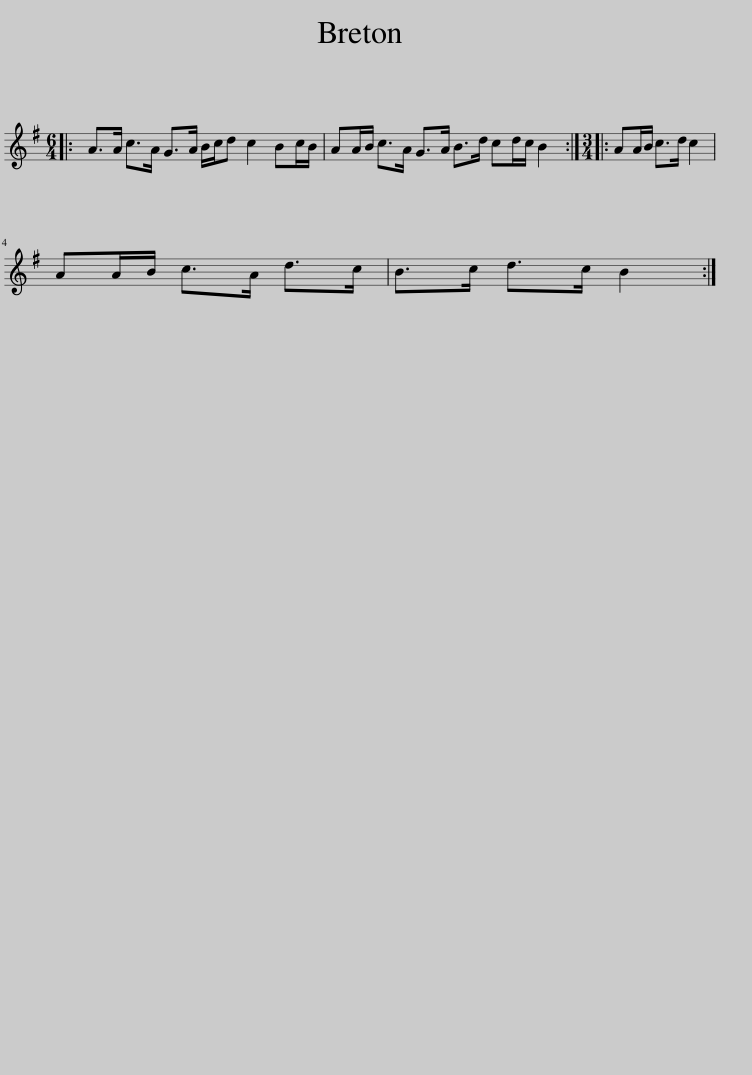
X:1
L:1/8
M:6/4
I:linebreak $
K:G
V:1 treble
V:1
|: A>A c>A G>A B/c/d c2 Bc/B/ | AA/B/ c>A G>A B>d cd/c/ B2 ::[M:3/4] AA/B/ c>d c2 |$ AA/B/ c>A d>c | B>c d>c B2 :| %5
